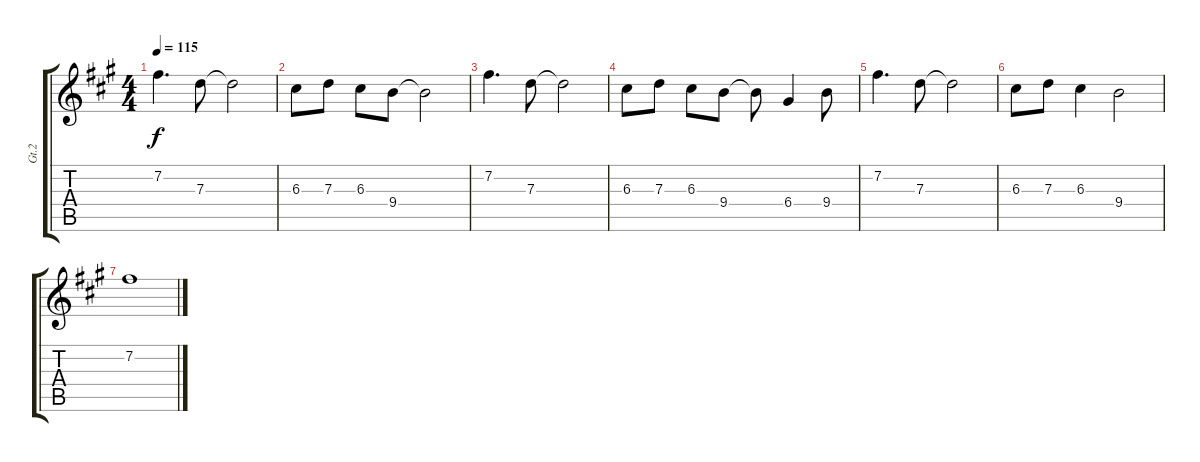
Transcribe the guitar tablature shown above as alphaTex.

\track ("Gt.2" "Gt.2") {instrument electricguitarclean}
\staff {score tabs}
\tuning (E4 B3 G3 D3 A2 E2) {hide}
\ts (4 4)
\tempo 115
\clef g2
\ks a
7.2.4{d dy f} 7.3.8 7.3{t}.2 |
6.3.8 7.3.8 6.3.8 9.4.8 9.4{t}.2 |
7.2.4{d} 7.3.8 7.3{t}.2 |
6.3.8 7.3.8 6.3.8 9.4.8 9.4{t}.8 6.4.4 9.4.8 |
7.2.4{d} 7.3.8 7.3{t}.2 |
6.3.8 7.3.8 6.3.4 9.4.2 |
7.2.1
